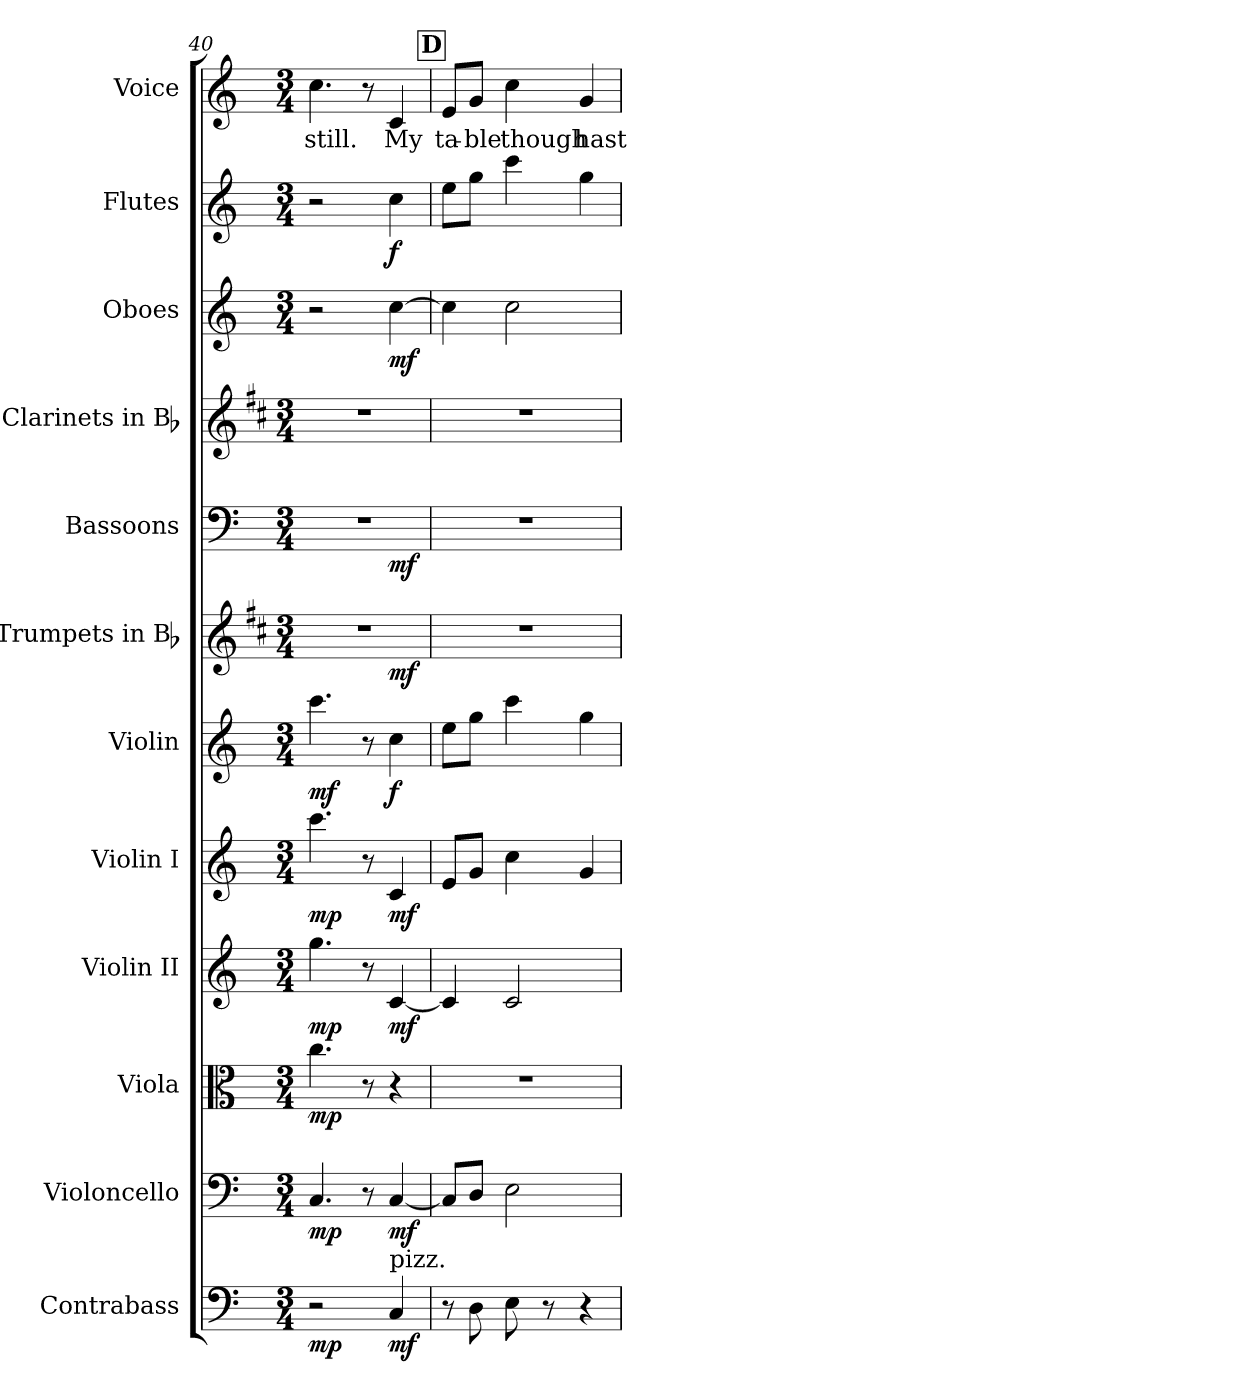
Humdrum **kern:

**kern	**dynam	**kern	**dynam	**kern	**dynam	**kern	**dynam	**kern	**dynam	**kern	**dynam	**kern	**dynam	**kern	**dynam	**kern	**kern	**dynam	**kern	**dynam	**kern	**text
*part12	*part12	*part11	*part11	*part10	*part10	*part9	*part9	*part8	*part8	*part7	*part7	*part6	*part6	*part5	*part5	*part4	*part3	*part3	*part2	*part2	*part1	*part1
*staff12	*staff12	*staff11	*staff11	*staff10	*staff10	*staff9	*staff9	*staff8	*staff8	*staff7	*staff7	*staff6	*staff6	*staff5	*staff5	*staff4	*staff3	*staff3	*staff2	*staff2	*staff1	*staff1
*I"Contrabass	*	*I"Violoncello	*	*I"Viola	*	*I"Violin II	*	*I"Violin I	*	*I"Violin	*	*I"Trumpets in Bb	*	*I"Bassoons	*	*I"Clarinets in Bb	*I"Oboes	*	*I"Flutes	*	*I"Voice	*
*I'Cb.	*	*I'Vc.	*	*I'Vla.	*	*I'Vln. II	*	*I'Vln. I	*	*I'Vln.	*	*I'Tpt.	*	*I'Bsn.	*	*I'Cl.	*I'Ob.	*	*I'Fl.	*	*I'Voice	*
*clefF4	*	*clefF4	*	*clefC3	*	*clefG2	*	*clefG2	*	*clefG2	*	*clefG2	*	*clefF4	*	*clefG2	*clefG2	*	*clefG2	*	*clefG2	*
*ITrd7c12	*	*	*	*	*	*	*	*	*	*	*	*ITrd1c2	*	*	*	*ITrd1c2	*	*	*	*	*	*
*k[]	*	*k[]	*	*k[]	*	*k[]	*	*k[]	*	*k[]	*	*k[]	*	*k[]	*	*k[]	*k[]	*	*k[]	*	*k[]	*
*C:	*	*C:	*	*C:	*	*C:	*	*C:	*	*C:	*	*C:	*	*C:	*	*C:	*C:	*	*C:	*	*C:	*
*M3/4	*	*M3/4	*	*M3/4	*	*M3/4	*	*M3/4	*	*M3/4	*	*M3/4	*	*M3/4	*	*M3/4	*M3/4	*	*M3/4	*	*M3/4	*
=40	=40	=40	=40	=40	=40	=40	=40	=40	=40	=40	=40	=40	=40	=40	=40	=40	=40	=40	=40	=40	=40	=40
!	!	!	!	!	!	!	!	!	!	!	!	!LO:N:vis=1	!	!LO:N:vis=1	!	!LO:N:vis=1	!	!	!	!	!	!
!	!	!	!	!	!	!	!	!	!	!	!	!	!	!	!	!	!	!	!	!	!	!LO:LY:b:color=#000000
*	*	*	*	*	*	*	*	*	*	*	*	*^	*	*^	*	*	*	*	*	*	*	*
2r	mp	4.Ci/	mp	4.cci\	mp	4.ggi\	mp	4.ccci\	mp	4.ccci\	mf	2.r	2ryy	.	2.r	2ryy	.	2.r	2r	.	2r	.	4.cci\	still.
.	.	8r	.	8r	.	8r	.	8r	.	8r	.	.	.	.	.	.	.	.	.	.	.	.	8r	.
*	*	*	*	*	*	*	*	*	*	*	*	*	*	*	*	*	*	*	*	*	*MM83	*	*MM83	*
!LO:TX:a:t=pizz.	!	!	!	!	!	!	!	!	!	!	!	!	!	!	!	!	!	!	!	!	!	!	!	!
!	!	!	!	!	!	!	!	!	!	!	!	!	!	!	!	!	!	!	!	!	!	!	!	!LO:LY:b:color=#000000
4CCi/	mf	[4Ci/	mf	4r	.	[4ci/	mf	4ci/	mf	4cci\	f	.	4ryy	mf	.	4ryy	mf	.	[4cci\	mf	4cci\	f	4ci/	My
!!LO:PB:g=z
!!LO:REH:place=s1:B:color=#000000:enc=box:fs=17.1407:t=D
=41	=41	=41	=41	=41	=41	=41	=41	=41	=41	=41	=41	=41	=41	=41	=41	=41	=41	=41	=41	=41	=41	=41	=41	=41
!	!	!	!	!LO:N:vis=1	!	!	!	!	!	!	!	!LO:N:vis=1	!	!	!LO:N:vis=1	!	!	!LO:N:vis=1	!	!	!	!	!	!
*	*	*	*	*	*	*	*	*	*	*	*	*v	*v	*	*	*	*	*	*	*	*	*	*	*
*	*	*	*	*	*	*	*	*	*	*	*	*	*	*v	*v	*	*	*	*	*	*	*	*
*	*	*	*	*	*	*	*	*	*	*	*	*^	*	*^	*	*	*	*	*	*	*	*
!	!	!	!	!	!	!	!	!	!	!	!	!	!	!	!	!	!	!	!	!	!	!	!	!LO:LY:b:color=#000000
*	*	*	*	*	*	*	*	*	*	*	*	*v	*v	*	*	*	*	*	*	*	*	*	*	*
*	*	*	*	*	*	*	*	*	*	*	*	*	*	*v	*v	*	*	*	*	*	*	*	*
8r	.	8Ci/L]	.	2.r	.	4ci/]	.	8ei/L	.	8eei\L	.	2.r	.	2.r	.	2.r	4cci\]	.	8eei\L	.	8ei/L	ta-
!	!	!	!	!	!	!	!	!	!	!	!	!	!	!	!	!	!	!	!	!	!	!LO:LY:b:color=#000000
8DDi\	.	8Di/J	.	.	.	.	.	8gi/J	.	8ggi\J	.	.	.	.	.	.	.	.	8ggi\J	.	8gi/J	-ble
!	!	!	!	!	!	!	!	!	!	!	!	!	!	!	!	!	!	!	!	!	!	!LO:LY:b:color=#000000
8EEi\	.	2Ei\	.	.	.	2ci/	.	4cci\	.	4ccci\	.	.	.	.	.	.	2cci\	.	4ccci\	.	4cci\	though
8r	.	.	.	.	.	.	.	.	.	.	.	.	.	.	.	.	.	.	.	.	.	.
!	!	!	!	!	!	!	!	!	!	!	!	!	!	!	!	!	!	!	!	!	!	!LO:LY:b:color=#000000
4r	.	.	.	.	.	.	.	4gi/	.	4ggi\	.	.	.	.	.	.	.	.	4ggi\	.	4gi/	hast
=	=	=	=	=	=	=	=	=	=	=	=	=	=	=	=	=	=	=	=	=	=	=
*-	*-	*-	*-	*-	*-	*-	*-	*-	*-	*-	*-	*-	*-	*-	*-	*-	*-	*-	*-	*-	*-	*-
